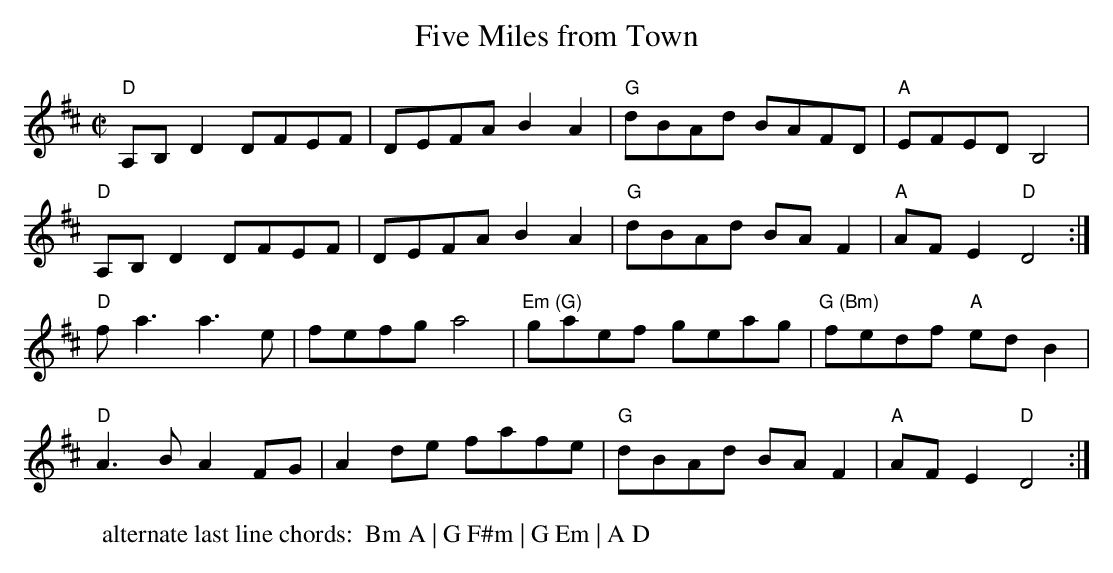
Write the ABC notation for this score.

X:1
T:Five Miles from Town
K:D
M:C|
L:1/8
"D"A,B,D2 DFEF | DEFA B2A2 | "G"dBAd BAFD | "A"EFED B,4 |
"D"A,B,D2 DFEF | DEFA B2A2 | "G"dBAd BAF2 | "A"AFE2 "D"D4 :|
"D"fa3 a3e | fefg a4 | "Em (G)"gaef geag | "G (Bm)"fedf "A"edB2 |
"D"A3B A2FG | A2de fafe | "G"dBAd BAF2 | "A"AFE2 "D"D4 :|
W: alternate last line chords:  Bm A | G F#m | G Em | A D
